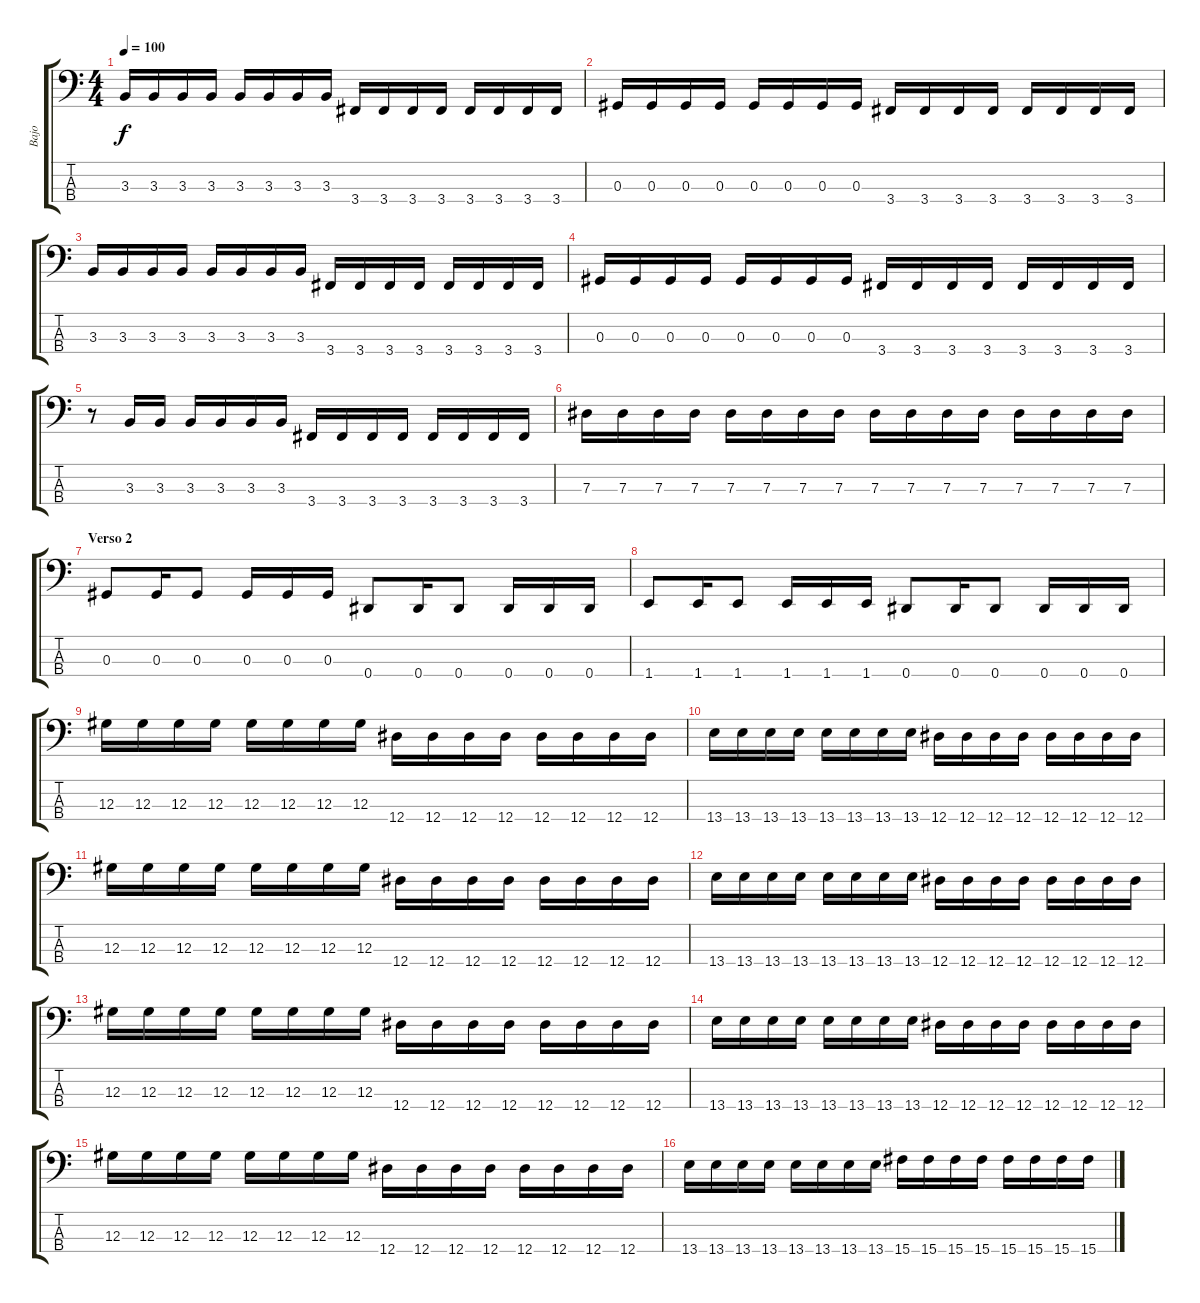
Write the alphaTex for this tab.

\track ("Bajo" "Bajo") {instrument electricbassfinger}
\staff {score tabs}
\tuning (Gb2 Db2 Ab1 Eb1) {hide}
\ts (4 4)
\tempo 100
\clef f4
\ks c
3.3.16{dy f} 3.3.16 3.3.16 3.3.16 3.3.16 3.3.16 3.3.16 3.3.16 3.4.16 3.4.16 3.4.16 3.4.16 3.4.16 3.4.16 3.4.16 3.4.16 |
0.3.16 0.3.16 0.3.16 0.3.16 0.3.16 0.3.16 0.3.16 0.3.16 3.4.16 3.4.16 3.4.16 3.4.16 3.4.16 3.4.16 3.4.16 3.4.16 |
3.3.16 3.3.16 3.3.16 3.3.16 3.3.16 3.3.16 3.3.16 3.3.16 3.4.16 3.4.16 3.4.16 3.4.16 3.4.16 3.4.16 3.4.16 3.4.16 |
0.3.16 0.3.16 0.3.16 0.3.16 0.3.16 0.3.16 0.3.16 0.3.16 3.4.16 3.4.16 3.4.16 3.4.16 3.4.16 3.4.16 3.4.16 3.4.16 |
r.8 3.3.16 3.3.16 3.3.16 3.3.16 3.3.16 3.3.16 3.4.16 3.4.16 3.4.16 3.4.16 3.4.16 3.4.16 3.4.16 3.4.16 |
7.3.16 7.3.16 7.3.16 7.3.16 7.3.16 7.3.16 7.3.16 7.3.16 7.3.16 7.3.16 7.3.16 7.3.16 7.3.16 7.3.16 7.3.16 7.3.16 |
\section ("" "Verso 2")
0.3.8 0.3.16 0.3.8 0.3.16 0.3.16 0.3.16 0.4.8 0.4.16 0.4.8 0.4.16 0.4.16 0.4.16 |
1.4.8 1.4.16 1.4.8 1.4.16 1.4.16 1.4.16 0.4.8 0.4.16 0.4.8 0.4.16 0.4.16 0.4.16 |
12.3.16 12.3.16 12.3.16 12.3.16 12.3.16 12.3.16 12.3.16 12.3.16 12.4.16 12.4.16 12.4.16 12.4.16 12.4.16 12.4.16 12.4.16 12.4.16 |
13.4.16 13.4.16 13.4.16 13.4.16 13.4.16 13.4.16 13.4.16 13.4.16 12.4.16 12.4.16 12.4.16 12.4.16 12.4.16 12.4.16 12.4.16 12.4.16 |
12.3.16 12.3.16 12.3.16 12.3.16 12.3.16 12.3.16 12.3.16 12.3.16 12.4.16 12.4.16 12.4.16 12.4.16 12.4.16 12.4.16 12.4.16 12.4.16 |
13.4.16 13.4.16 13.4.16 13.4.16 13.4.16 13.4.16 13.4.16 13.4.16 12.4.16 12.4.16 12.4.16 12.4.16 12.4.16 12.4.16 12.4.16 12.4.16 |
12.3.16 12.3.16 12.3.16 12.3.16 12.3.16 12.3.16 12.3.16 12.3.16 12.4.16 12.4.16 12.4.16 12.4.16 12.4.16 12.4.16 12.4.16 12.4.16 |
13.4.16 13.4.16 13.4.16 13.4.16 13.4.16 13.4.16 13.4.16 13.4.16 12.4.16 12.4.16 12.4.16 12.4.16 12.4.16 12.4.16 12.4.16 12.4.16 |
12.3.16 12.3.16 12.3.16 12.3.16 12.3.16 12.3.16 12.3.16 12.3.16 12.4.16 12.4.16 12.4.16 12.4.16 12.4.16 12.4.16 12.4.16 12.4.16 |
13.4.16 13.4.16 13.4.16 13.4.16 13.4.16 13.4.16 13.4.16 13.4.16 15.4.16 15.4.16 15.4.16 15.4.16 15.4.16 15.4.16 15.4.16 15.4.16
